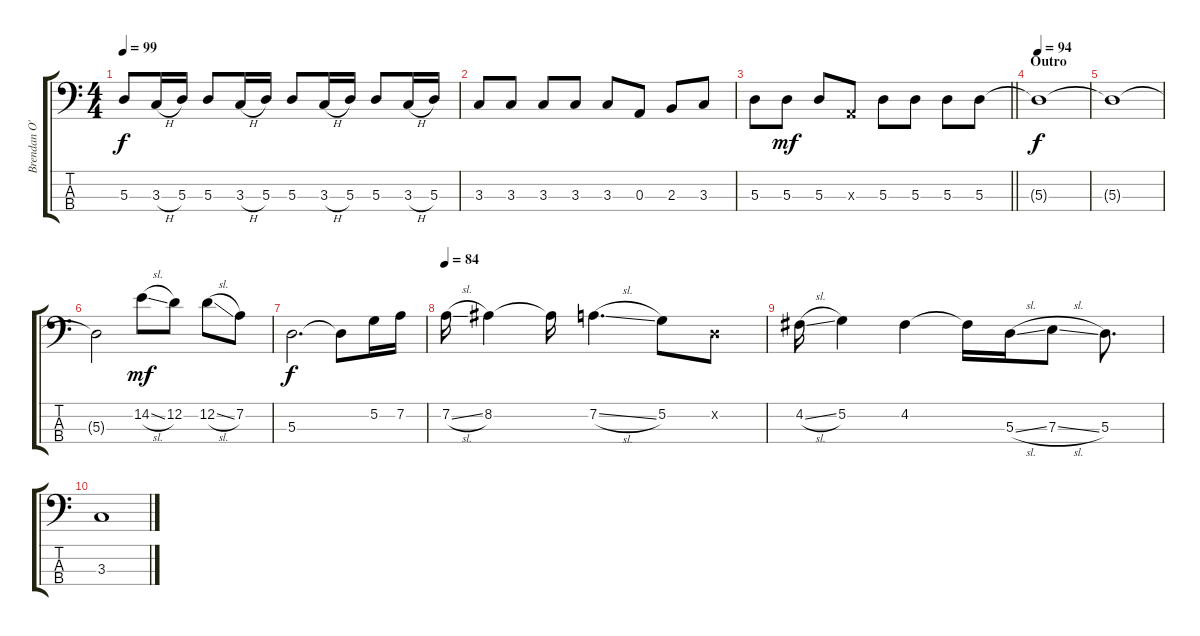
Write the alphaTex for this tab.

\track ("Brendan O'Brien" "Brendan O'") {instrument electricbassfinger}
\staff {score tabs}
\tuning (G2 D2 A1 E1) {hide}
\ts (4 4)
\tempo 99
\clef f4
\ks c
5.3.8{dy f} 3.3{h}.16 5.3.16 5.3.8 3.3{h}.16 5.3.16 5.3.8 3.3{h}.16 5.3.16 5.3.8 3.3{h}.16 5.3.16 |
3.3.8 3.3.8 3.3.8 3.3.8 3.3.8 0.3.8 2.3.8 3.3.8 |
\barLineRight lightlight
5.3.8 5.3.8{dy mf} 5.3.8 0.3{x}.8 5.3.8 5.3.8 5.3.8 5.3.8 |
\section ("" "Outro")
\tempo 94
5.3{t}.1{dy f} |
5.3{t}.1 |
5.3{t}.2 14.2{sl}.8{dy mf} 12.2.8 12.2{sl}.8 7.2.8 |
5.3.2{d dy f} 5.3{t}.8 5.2.16 7.2.16 |
\tempo 84
7.2{sl}.16{volume 0} 8.2.4 8.2{t}.16 7.2{sl}.4{d} 5.2.8 0.2{x}.8 |
4.2{sl}.16 5.2.4 4.2.4 4.2{t}.16 5.3{sl}.16 7.3{sl}.8 5.3.8{d} |
3.3.1
